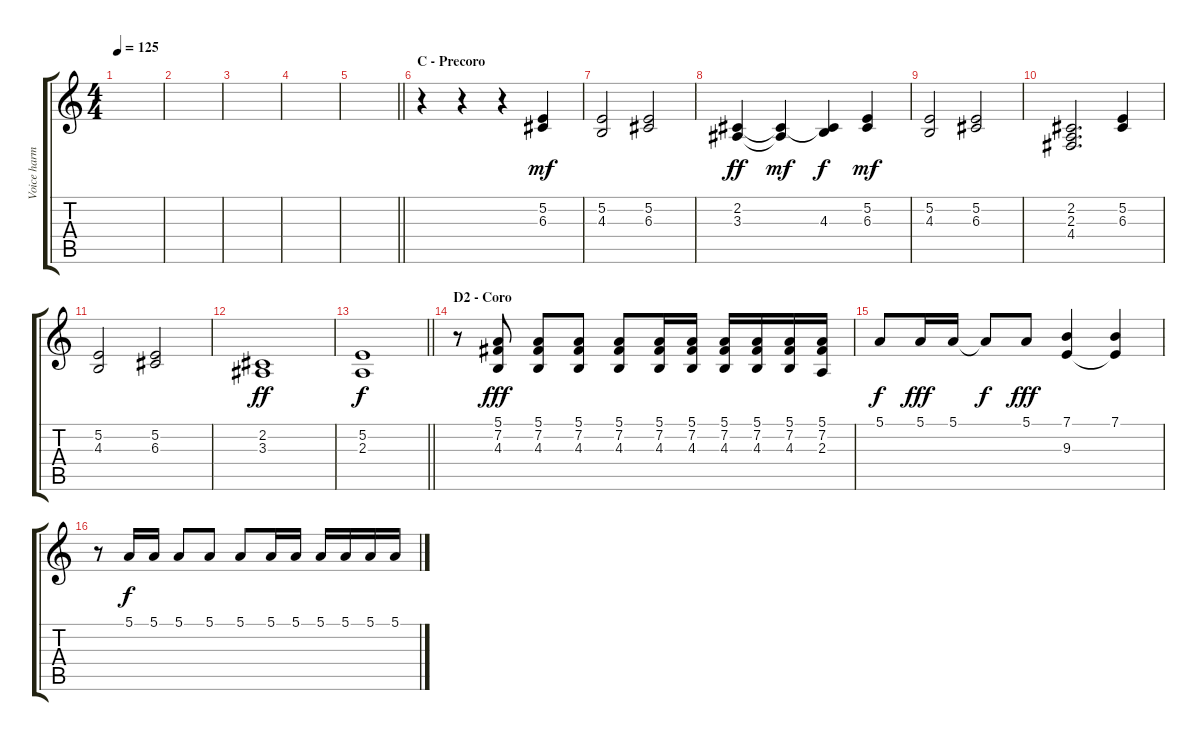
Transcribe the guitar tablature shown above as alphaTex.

\track ("Voice harmonies" "Voice harm") {instrument choiraahs}
\staff {score tabs}
\tuning (E4 B3 G3 D3 A2 E2) {hide}
\ts (4 4)
\tempo 125
\clef g2
\ks c
|
|
|
|
\barLineRight lightlight
|
\section ("" "C - Precoro")
r.4{instrument choiraahs} r.4 r.4 (5.2 6.3).4{dy mf} |
(5.2 4.3).2 (5.2 6.3).2 |
(2.2 3.3).4{dy ff} (2.2{t} 3.3{t}).4{dy mf} (2.2{t} 4.3).4{dy f} (5.2 6.3).4{dy mf} |
(5.2 4.3).2 (5.2 6.3).2 |
(2.2 2.3 4.4).2{d} (5.2 6.3).4 |
(5.2 4.3).2 (5.2 6.3).2 |
(2.2 3.3).1{dy ff} |
\barLineRight lightlight
(5.2 2.3).1{dy f} |
\section ("" "D2 - Coro")
r.8{instrument lead1square} (5.1 7.2 4.3).8{dy fff} (5.1 7.2 4.3).8 (5.1 7.2 4.3).8 (5.1 7.2 4.3).8 (5.1 7.2 4.3).16 (5.1 7.2 4.3).16 (5.1 7.2 4.3).16 (5.1 7.2 4.3).16 (5.1 7.2 4.3).16 (5.1 7.2 2.3).16 |
5.1.8{dy f} 5.1.16{dy fff} 5.1.16 5.1{t}.8{dy f} 5.1.8{dy fff} (7.1 9.3).4 (7.1 9.3{t}).4 |
r.8 5.1.16{dy f} 5.1.16 5.1.8 5.1.8 5.1.8 5.1.16 5.1.16 5.1.16 5.1.16 5.1.16 5.1.16
